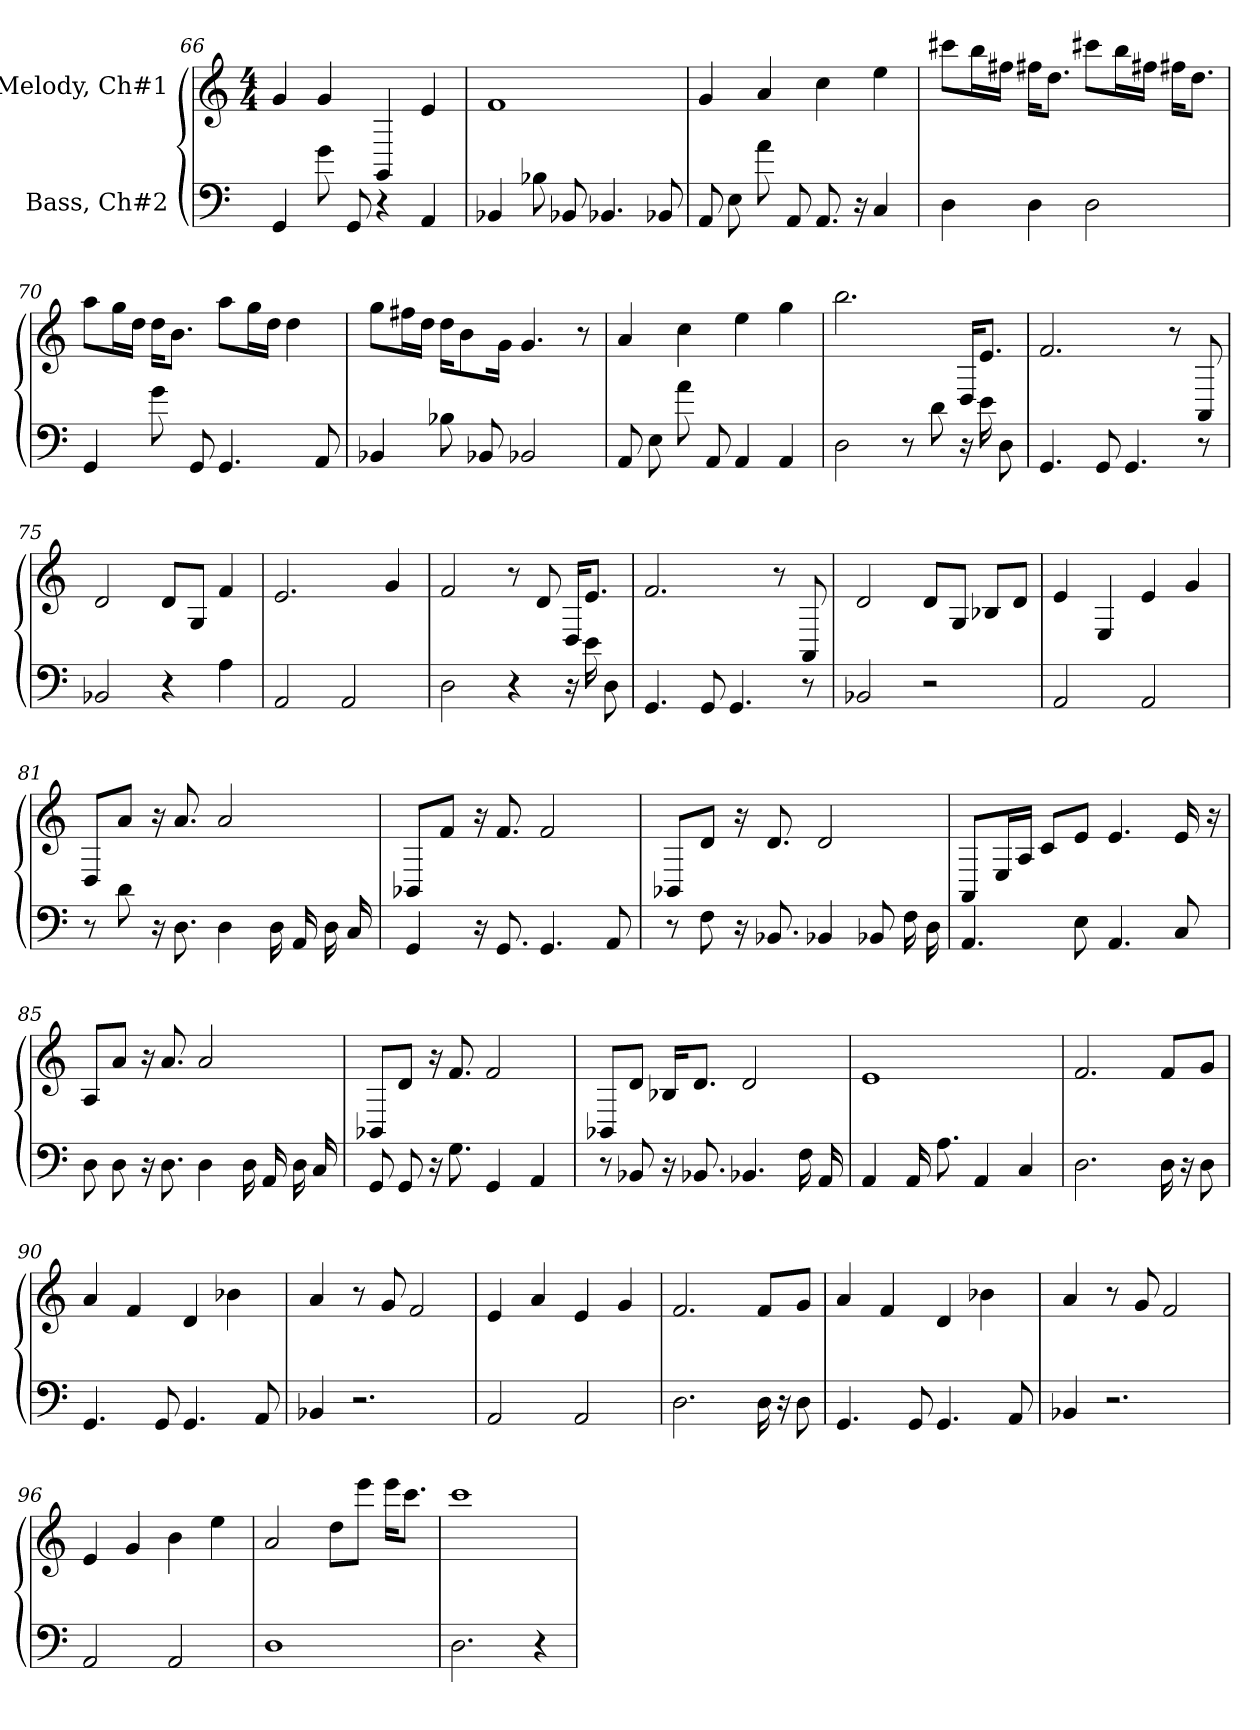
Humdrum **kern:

**kern	**kern
*part2	*part1
*staff2	*staff1
*I"Bass, Ch#2	*I"Melody, Ch#1
*clefF4	*
*	*M4/4
=66	=66
4GG	4g
8g	4g
8GG	.
4r	4GG
4AA	4e
=67	=67
4BB-X	1f
8B-X	.
8BB-X	.
4.BB-X	.
8BB-X	.
=68	=68
8AA	4g
8E	.
8a	4a
8AA	.
8.AA	4cc
16r	.
4C	4ee
=69	=69
4D	8ccc#XL
.	16bbL
.	16ff#XJJ
4D	16ff#XKL
.	8.ddJ
2D	8ccc#XL
.	16bbL
.	16ff#XJJ
.	16ff#XKL
.	8.ddJ
=70	=70
4GG	8aaL
.	16ggL
.	16ddJJ
8g	16ddKL
.	8.bJ
8GG	.
4.GG	8aaL
.	16ggL
.	16ddJJ
.	4dd
8AA	.
=71	=71
4BB-X	8ggL
.	16ff#XL
.	16ddJJ
8B-X	16ddKL
.	8b
8BB-X	.
.	16gJk
2BB-X	4.g
.	8r
=72	=72
8AA	4a
8E	.
8a	4cc
8AA	.
4AA	4ee
4AA	4gg
=73	=73
2D	2.bb
8r	.
8d	.
16r	16DKL
16e	8.eJ
8D	.
=74	=74
4.GG	2.f
8GG	.
4.GG	.
.	8r
8r	8AA
=75	=75
2BB-X	2d
4r	8dL
.	8GJ
4A	4f
=76	=76
2AA	2.e
2AA	.
.	4g
=77	=77
2D	2f
4r	8r
.	8d
16r	16DKL
16e	8.eJ
8D	.
=78	=78
4.GG	2.f
8GG	.
4.GG	.
.	8r
8r	8AA
=79	=79
2BB-X	2d
2r	8dL
.	8GJ
.	8B-XL
.	8dJ
=80	=80
2AA	4e
.	4E
2AA	4e
.	4g
=81	=81
8r	8DL
8d	8aJ
16r	16r
8.D	8.a
4D	2a
16D	.
16AA	.
16D	.
16C	.
=82	=82
4GG	8BB-XL
.	8fJ
16r	16r
8.GG	8.f
4.GG	2f
8AA	.
=83	=83
8r	8BB-XL
8F	8dJ
16r	16r
8.BB-X	8.d
4BB-X	2d
8BB-X	.
16F	.
16D	.
=84	=84
4.AA	8AAL
.	16EL
.	16AJJ
.	8cL
8E	8eJ
4.AA	4.e
8C	16e
.	16r
=85	=85
8D	8AL
8D	8aJ
16r	16r
8.D	8.a
4D	2a
16D	.
16AA	.
16D	.
16C	.
=86	=86
8GG	8BB-XL
8GG	8dJ
16r	16r
8.G	8.f
4GG	2f
4AA	.
=87	=87
8r	8BB-XL
8BB-X	8dJ
16r	16B-XKL
8.BB-X	8.dJ
4.BB-X	2d
16F	.
16AA	.
=88	=88
4AA	1e
16AA	.
8.A	.
4AA	.
4C	.
=89	=89
2.D	2.f
16D	8fL
16r	.
8D	8gJ
=90	=90
4.GG	4a
.	4f
8GG	.
4.GG	4d
.	4b-X
8AA	.
=91	=91
4BB-X	4a
2.r	8r
.	8g
.	2f
=92	=92
2AA	4e
.	4a
2AA	4e
.	4g
=93	=93
2.D	2.f
16D	8fL
16r	.
8D	8gJ
=94	=94
4.GG	4a
.	4f
8GG	.
4.GG	4d
.	4b-X
8AA	.
=95	=95
4BB-X	4a
2.r	8r
.	8g
.	2f
=96	=96
2AA	4e
.	4g
2AA	4b
.	4ee
=97	=97
1D	2a
.	8ddL
.	8eeeJ
.	16eeeKL
.	8.cccJ
=98	=98
2.D	1ccc
4r	.
=	=
*-	*-
